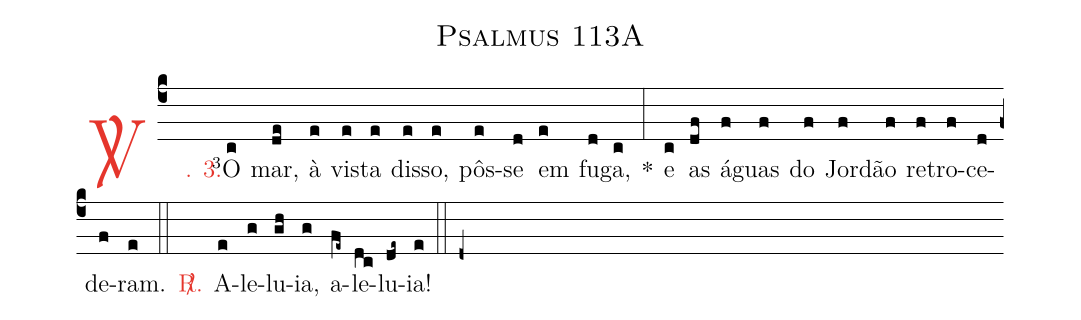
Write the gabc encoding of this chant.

name: Psalmus 113A;
%%
(c4)

<c><sp>V/</sp>. 3.</c>() <v>\VSup{3}</v>O(c) mar,(de) à(e) vis(e)ta(e) dis(e)so,(e) pôs-(e)se(d) em(e) fu(d)ga,(c) *(:) e(c) as(df) á(f)guas(f) do(f) Jor(f)dão(f) re(f)tro(f)ce(d)de(f)ram.(e)

(::)

<nlba><c><sp>R/</sp>.</c>() A</nlba>(e)le(g)lu(gh)ia,(g) a(fe~)le(dc)lu(de~)ia!(e)

(::)

(d+)
